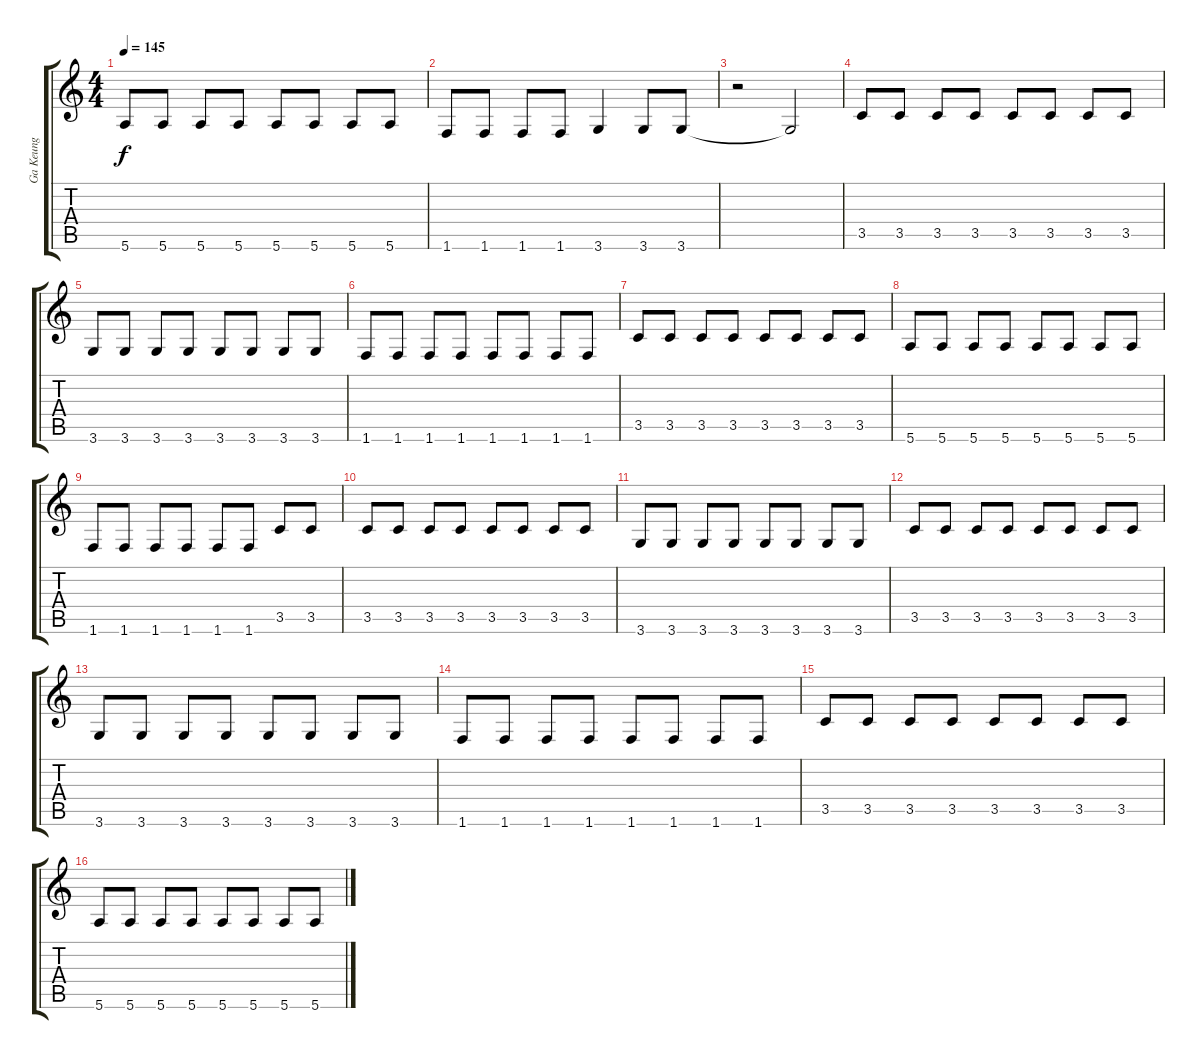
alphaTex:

\track ("Ga Keung" "Ga Keung") {instrument slapbass1}
\staff {score tabs}
\tuning (E4 B3 G3 D3 A2 E2) {hide}
\ts (4 4)
\tempo 145
\clef g2
\ks c
5.6.8{dy f} 5.6.8 5.6.8 5.6.8 5.6.8 5.6.8 5.6.8 5.6.8 |
1.6.8 1.6.8 1.6.8 1.6.8 3.6.4 3.6.8 3.6.8 |
r.2 3.6{t}.2 |
3.5.8 3.5.8 3.5.8 3.5.8 3.5.8 3.5.8 3.5.8 3.5.8 |
3.6.8 3.6.8 3.6.8 3.6.8 3.6.8 3.6.8 3.6.8 3.6.8 |
1.6.8 1.6.8 1.6.8 1.6.8 1.6.8 1.6.8 1.6.8 1.6.8 |
3.5.8 3.5.8 3.5.8 3.5.8 3.5.8 3.5.8 3.5.8 3.5.8 |
5.6.8 5.6.8 5.6.8 5.6.8 5.6.8 5.6.8 5.6.8 5.6.8 |
1.6.8 1.6.8 1.6.8 1.6.8 1.6.8 1.6.8 3.5.8 3.5.8 |
3.5.8 3.5.8 3.5.8 3.5.8 3.5.8 3.5.8 3.5.8 3.5.8 |
3.6.8 3.6.8 3.6.8 3.6.8 3.6.8 3.6.8 3.6.8 3.6.8 |
3.5.8 3.5.8 3.5.8 3.5.8 3.5.8 3.5.8 3.5.8 3.5.8 |
3.6.8 3.6.8 3.6.8 3.6.8 3.6.8 3.6.8 3.6.8 3.6.8 |
1.6.8 1.6.8 1.6.8 1.6.8 1.6.8 1.6.8 1.6.8 1.6.8 |
3.5.8 3.5.8 3.5.8 3.5.8 3.5.8 3.5.8 3.5.8 3.5.8 |
5.6.8 5.6.8 5.6.8 5.6.8 5.6.8 5.6.8 5.6.8 5.6.8
